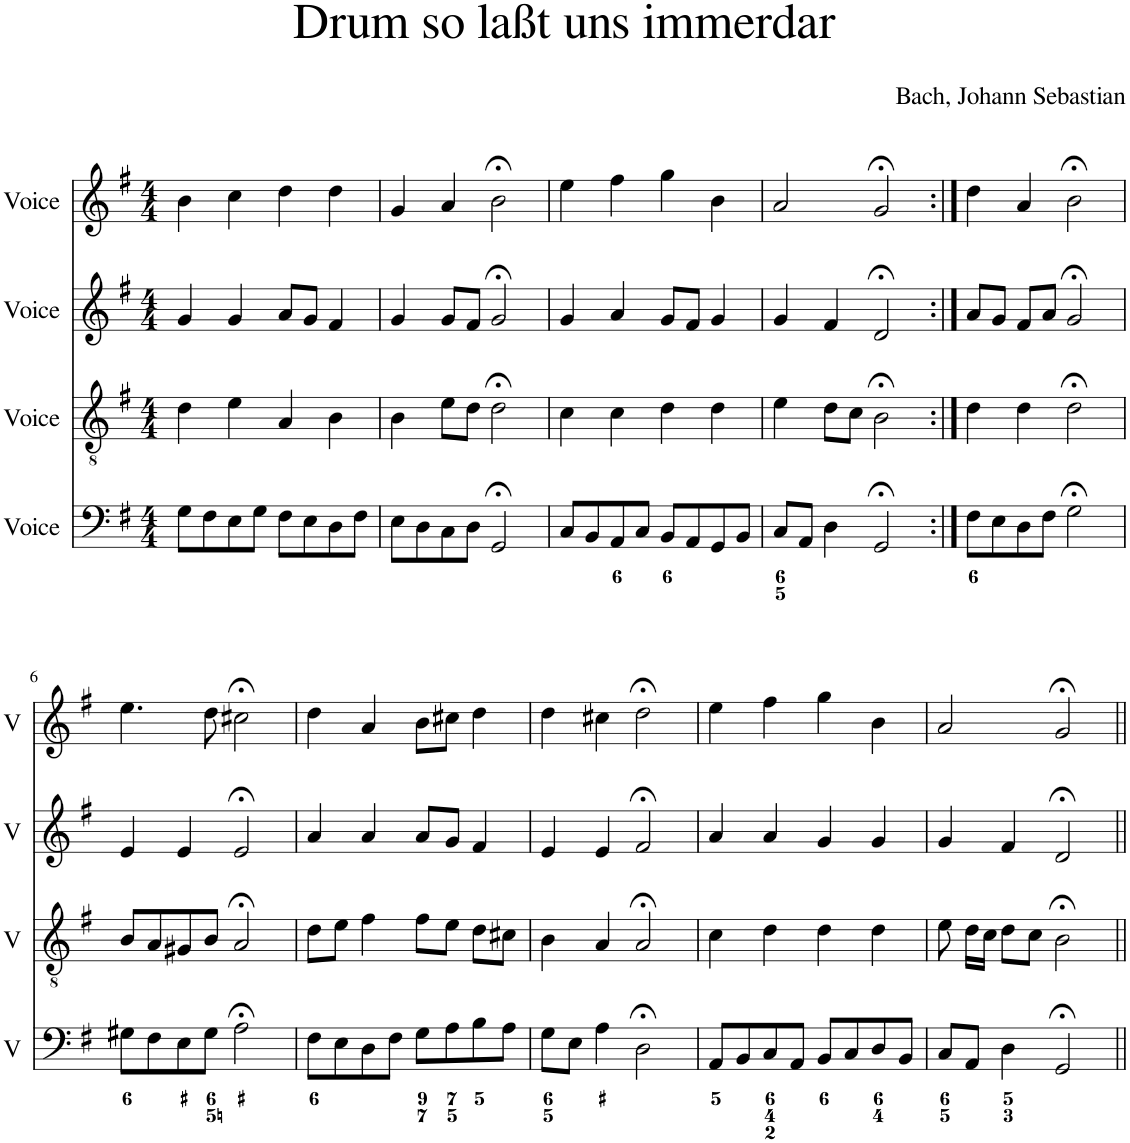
**kern	**kern	**kern	**kern
*part4	*part3	*part2	*part1
*staff4	*staff3	*staff2	*staff1
*I"Voice	*I"Voice	*I"Voice	*I"Voice
*I'V	*I'V	*I'V	*I'V
*clefF4	*clefGv2	*clefG2	*clefG2
*k[f#]	*k[f#]	*k[f#]	*k[f#]
*M4/4	*M4/4	*M4/4	*M4/4
=1	=1	=1	=1
8G\L	4d\	4g/	4b\
8F#\	.	.	.
8E\	4e\	4g/	4cc\
8G\J	.	.	.
8F#\L	4A/	8a/L	4dd\
8E\	.	8g/J	.
8D\	4B\	4f#/	4dd\
8F#\J	.	.	.
=2	=2	=2	=2
8E\L	4B\	4g/	4g/
8D\	.	.	.
8C\	8e\L	8g/L	4a/
8D\J	8d\J	8f#/J	.
2GG;</	2d;<\	2g;</	2b;<\
=3	=3	=3	=3
8C/L	4c\	4g/	4ee\
8BB/	.	.	.
8AA/	4c\	4a/	4ff#\
8C/J	.	.	.
8BB/L	4d\	8g/L	4gg\
8AA/	.	8f#/J	.
8GG/	4d\	4g/	4b\
8BB/J	.	.	.
=4	=4	=4	=4
8C/L	4e\	4g/	2a/
8AA/J	.	.	.
4D\	8d\L	4f#/	.
.	8c\J	.	.
2GG;</	2B;<\	2d;</	2g;</
=5:|!	=5:|!	=5:|!	=5:|!
8F#\L	4d\	8a/L	4dd\
8E\	.	8g/J	.
8D\	4d\	8f#/L	4a/
8F#\J	.	8a/J	.
2G;<\	2d;<\	2g;</	2b;<\
!!LO:LB:g=z
=6	=6	=6	=6
8G#X\L	8B/L	4e/	4.ee\
8F#\	8A/	.	.
8E\	8G#X/	4e/	.
8G#\J	8B/J	.	8dd\
2A;<\	2A;</	2e;</	2cc#X;<\
=7	=7	=7	=7
8F#\L	8d\L	4a/	4dd\
8E\	8e\J	.	.
8D\	4f#\	4a/	4a/
8F#\J	.	.	.
8G\L	8f#\L	8a/L	8b\L
8A\	8e\J	8g/J	8cc#X\J
8B\	8d\L	4f#/	4dd\
8A\J	8c#X\J	.	.
=8	=8	=8	=8
8G\L	4B\	4e/	4dd\
8E\J	.	.	.
4A\	4A/	4e/	4cc#X\
2D;<\	2A;</	2f#;</	2dd;<\
=9	=9	=9	=9
8AA/L	4c\	4a/	4ee\
8BB/	.	.	.
8C/	4d\	4a/	4ff#\
8AA/J	.	.	.
8BB/L	4d\	4g/	4gg\
8C/	.	.	.
8D/	4d\	4g/	4b\
8BB/J	.	.	.
=10	=10	=10	=10
8C/L	8e\	4g/	2a/
8AA/J	16d\LL	.	.
.	16c\JJ	.	.
4D\	8d\L	4f#/	.
.	8c\J	.	.
2GG;</	2B;<\	2d;</	2g;</
=||	=||	=||	=||
*-	*-	*-	*-
